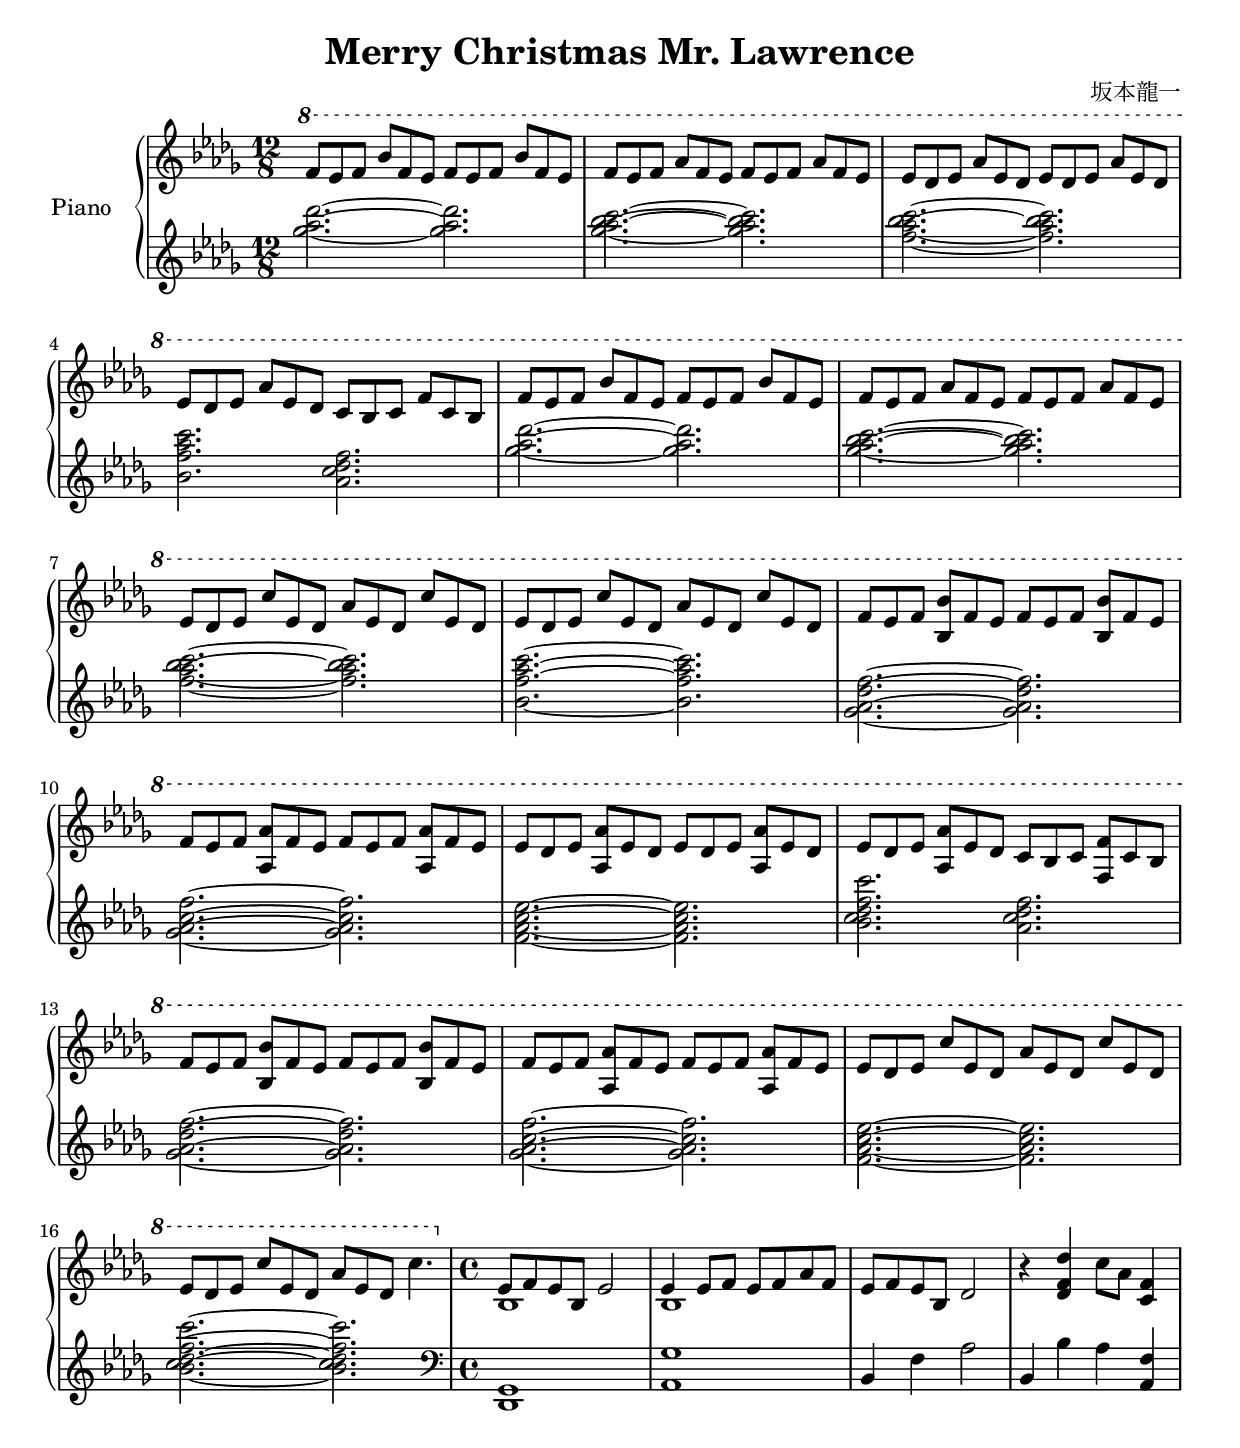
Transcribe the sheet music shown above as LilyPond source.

\header {
  title = "Merry Christmas Mr. Lawrence"
  composer = "坂本龍一"
}

upper = \relative des' {\key des \major \time 12/8 \clef treble

    \ottava #1

    f'8 ees f bes f ees f ees f bes f ees |
    f ees f aes f ees f ees f aes f ees |
    ees des ees aes ees des ees des ees aes ees des |
    ees des ees aes ees des c bes c f c bes |
    f' ees f bes f ees f ees f bes f ees |
    f ees f aes f ees f ees f aes f ees |
    ees des ees c' ees, des aes' ees des c' ees, des |
    ees des ees c' ees, des aes' ees des c' ees, des |
    f ees f <bes bes,> f ees f ees f <bes bes,> f ees |
    f ees f <aes aes,> f ees f ees f <aes aes,> f ees |
    ees des ees <aes aes,> ees des ees des ees <aes aes,> ees des |
    ees des ees <aes aes,> ees des c bes c <f f,> c bes |
    f' ees f <bes bes,> f ees f ees f <bes bes,> f ees |
    f ees f <aes aes,> f ees f ees f <aes aes,> f ees |
    ees des ees c' ees, des aes' ees des c' ees, des |
    ees des ees c' ees, des aes' ees des c'4. |

    \time 4/4 \ottava #0

    <<{ees,,8 f ees bes ees2}\\{bes1}>>| <<{ees4 ees8 f ees f aes f}\\{bes,1}>> |
    ees8 f ees bes des2 | r4 <des f des'>4 c'8 aes <f c>4 |



  }

lower = \relative des' {\key des \major \time 12/8 \clef treble
    <ges' aes des>2. ~<ges aes des>2. |
    <ges aes bes c> ~<ges aes bes c> |
    <f aes bes c> ~<f aes bes c> |
    <bes, f' aes c> <aes c des f> |
    <ges' aes des>2. ~<ges aes des>2. |
    <ges aes bes c> ~<ges aes bes c> |
    <f aes bes c> ~<f aes bes c> |
    <bes, f' aes c> ~<bes f' aes c> |
    <ges aes des f> ~<ges aes des f> |
    <ges aes c f> ~<ges aes c f> |
    <f aes c ees>~ <f aes c ees> |
    <bes c des f c'> <aes c des f> |
    <ges aes des f> ~<ges aes des f> |
    <ges aes c f> ~<ges aes c f> |
    <f aes c ees> ~<f aes c ees> |
    <bes c des f c'> ~<bes c des f c'> |

    \time 4/4  \clef bass

    <des,,, ges>1 | <aes' ges'> |
    bes4 f' aes2 | bes,4 bes' aes <f aes,> |

  }

\score {
  \new PianoStaff <<
    \set PianoStaff.instrumentName = #"Piano  "
    \new Staff = "upper" \upper
    \new Staff = "lower" \lower
    >>
  }

  \layout {}
  \midi {}
